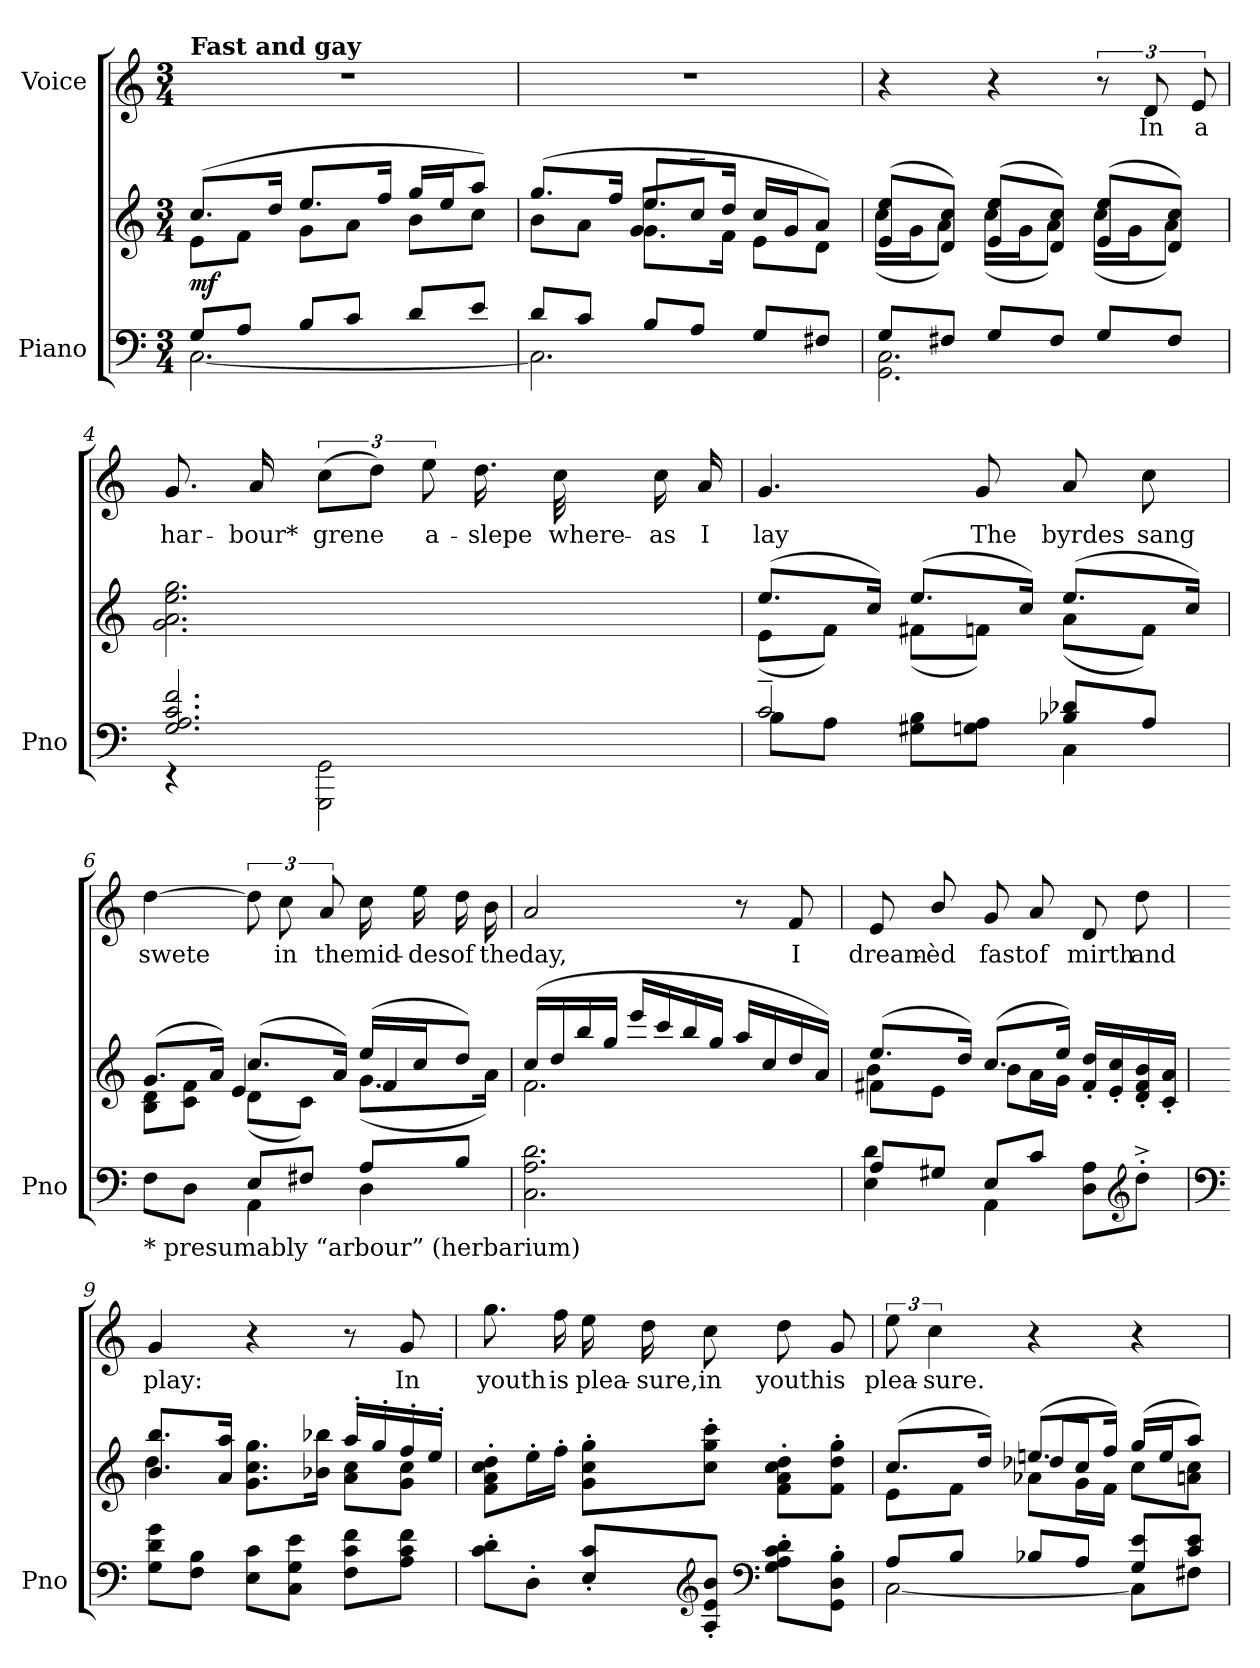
**kern	**kern	**dynam	**kern	**text
*part2	*part2	*part2	*part1	*part1
*staff3	*staff2	*staff2/3	*staff1	*staff1
*I"Piano	*	*	*I"Voice	*
*I'Pno	*	*	*	*
*clefF4	*clefG2	*	*clefG2	*
*k[]	*k[]	*	*k[]	*
*M3/4	*M3/4	*	*M3/4	*
=1	=1	=1	=1	=1
*^	*^	*	*	*
!	!	!	!	!	!LO:TX:a:B:t=Fast and gay	!
!	!	!	!	!LO:DY:b	!	!
8G/L	[2.C\	(8.cc/L	8e\L	mf	2.r	.
8A/J	.	.	8f\J	.	.	.
.	.	16dd/Jk	.	.	.	.
8B/L	.	8.ee/L	8g\L	.	.	.
8c/J	.	.	8a\J	.	.	.
.	.	16ff/Jk	.	.	.	.
8d/L	.	16gg/LL	8b\L	.	.	.
.	.	16ee/J	.	.	.	.
8e/J	.	8aa/J)	8cc\J	.	.	.
=2	=2	=2	=2	=2	=2	=2
*	*	*	*^	*	*	*
8d/L	2.C\]	(8.gg/L	8b\L	4ryy	.	2.r	.
8c/J	.	.	8a\J	.	.	.	.
.	.	16ff/Jk	.	.	.	.	.
8B/L	.	8.ee/L	8.g\L	8g/L	.	.	.
8A/J	.	.	.	8cc~/J	.	.	.
.	.	16dd/Jk	16f\Jk	.	.	.	.
8G/L	.	16cc/LL	8e\L	4ryy	.	.	.
.	.	16g/J	.	.	.	.	.
8F#X/J	.	8a/J)	8d\J	.	.	.	.
*	*	*	*v	*v	*	*	*
=3	=3	=3	=3	=3	=3	=3
8G/L	2.GG\ 2.C\	(8e/ 8ee/L	(16cc\LL	.	4r	.
.	.	.	16g\J	.	.	.
8F#X/J	.	8d/ 8cc/J)	8a\J)	.	.	.
8G/L	.	(8e/ 8ee/L	(16cc\LL	.	4r	.
.	.	.	16g\J	.	.	.
8F#/J	.	8d/ 8cc/J)	8a\J)	.	.	.
8G/L	.	(8e/ 8ee/L	(16cc\LL	.	12r	.
.	.	.	16g\J	.	.	.
!	!	!	!	!	!	!LO:LY:b
.	.	.	.	.	12d/	In
8F#/J	.	8d/ 8cc/J)	8a\J)	.	.	.
!	!	!	!	!	!	!LO:LY:b
.	.	.	.	.	12e/	a
*	*	*v	*v	*	*	*
!!LO:LB:g=z
=4	=4	=4	=4	=4	=4
!	!	!	!	!	!LO:LY:b
2.G/ 2.A/ 2.c/ 2.f/	4r	2.g\ 2.a\ 2.ee\ 2.gg\	.	8.g/	har-
!	!	!	!	!	!LO:LY:b
.	.	.	.	16a/	-bour*
!	!	!	!	!	!LO:LY:b
.	2GGG\ 2GG\	.	.	(12cc\L	grene
.	.	.	.	12dd\J)	.
!	!	!	!	!	!LO:LY:b
.	.	.	.	12ee\	a-
!	!	!	!	!	!LO:LY:b
.	.	.	.	16.dd\	-slepe
!	!	!	!	!	!LO:LY:b
.	.	.	.	32cc\	where-
!	!	!	!	!	!LO:LY:b
.	.	.	.	16cc\	-as
!	!	!	!	!	!LO:LY:b
.	.	.	.	16a/	I
=5	=5	=5	=5	=5	=5
*	*	*^	*	*	*
!	!	!	!	!	!	!LO:LY:b
2c~/	8B\L	(8.ee/L	(8e\L	.	4.g/	lay
.	8A\J	.	8f\J)	.	.	.
.	.	16cc/Jk)	.	.	.	.
.	8G#X\ 8B\L	(8.ee/L	(8f#X\L	.	.	.
!	!	!	!	!	!	!LO:LY:b
.	8Gn\ 8A\J	.	8fn\J)	.	8g/	The
.	.	16cc/Jk)	.	.	.	.
!	!	!	!	!	!	!LO:LY:b
8B-X/ 8d-X/L	4C\	(8.ee/L	(8a\L	.	8a/	byrdes
!	!	!	!	!	!	!LO:LY:b
8A/J	.	.	8f\J)	.	8cc\	sang
.	.	16cc/Jk)	.	.	.	.
!!LO:LB:g=z
=6	=6	=6	=6	=6	=6	=6
*	*	*	*^	*	*	*
!LO:TX:b:t=* presumably “arbour” (herbarium)	!	!	!	!	!	!	!
!	!	!	!	!	!	!	!LO:LY:b
8F\L	4ryy	(8.g/L	8B\ 8d\L	4ryy	.	[4dd\	swete
8D\J	.	.	8c\ 8f\J	.	.	.	.
.	.	16a/Jk)	.	.	.	.	.
8E/L	4AA\	(8.cc/L	(8d\L	4e/	.	12dd\]	.
!	!	!	!	!	!	!	!LO:LY:b
.	.	.	.	.	.	12cc\	in
8F#X/J	.	.	8c\J)	.	.	.	.
!	!	!	!	!	!	!	!LO:LY:b
.	.	.	.	.	.	12a/	the
.	.	16a/Jk)	.	.	.	.	.
!	!	!	!	!	!	!	!LO:LY:b
8A/L	4D\	(16ee/LL	(8.g\L	4f/	.	16cc\	mid-
!	!	!	!	!	!	!	!LO:LY:b
.	.	16cc/J	.	.	.	16ee\	-des
!	!	!	!	!	!	!	!LO:LY:b
8B/J	.	8dd/J)	.	.	.	16dd\	of
!	!	!	!	!	!	!	!LO:LY:b
.	.	.	16a\Jk)	.	.	16b\	the
*v	*v	*	*	*	*	*	*
*	*	*v	*v	*	*	*
=7	=7	=7	=7	=7	=7
!	!	!	!	!	!LO:LY:b
2.C\ 2.A\ 2.d\	(16cc/LL	2.f\	.	2a/	day,
.	16dd/	.	.	.	.
.	16bb/	.	.	.	.
.	16gg/JJ	.	.	.	.
.	16eee/LL	.	.	.	.
.	16ccc/	.	.	.	.
.	16bb/	.	.	.	.
.	16gg/JJ	.	.	.	.
.	16aa/LL	.	.	8r	.
.	16cc/	.	.	.	.
!	!	!	!	!	!LO:LY:b
.	16dd/	.	.	8f/	I
.	16a/JJ)	.	.	.	.
=8	=8	=8	=8	=8	=8
*^	*	*^	*	*	*
!	!	!	!	!	!	!	!LO:LY:b
8A/L	4E\ 4d\	(8.ee/L	8f#X\L	4b\	.	8e/	dream-
!	!	!	!	!	!	!	!LO:LY:b
8G#X/J	.	.	8e\J	.	.	8b/	-èd
.	.	16dd/Jk)	.	.	.	.	.
!	!	!	!	!	!	!	!LO:LY:b
8E/L	4AA\	(8.cc/L	8b\L	2ryy	.	8g/	fast
!	!	!	!	!	!	!	!LO:LY:b
8c/J	.	.	16a\L	.	.	8a/	of
.	.	16ee/Jk)	16g\JJ	.	.	.	.
!	!	!	!	!	!	!	!LO:LY:b
8D\ 8A\L	4ryy	16f#/' 16dd/'LL	4ryy	.	.	8d/	mirth
.	.	16e/' 16cc/'	.	.	.	.	.
*clefG2	*	*	*	*	*	*	*
!	!	!	!	!	!	!	!LO:LY:b
8dd'^\J	.	16d/' 16f#/' 16b/'	.	.	.	8dd\	and
.	.	16c/' 16a/'JJ	.	.	.	.	.
*v	*v	*	*	*	*	*	*
*	*v	*v	*v	*	*	*
!!LO:PB:g=z
=9	=9	=9	=9	=9
*clefF4	*	*	*	*
*	*^	*	*	*
!	!	!	!	!	!LO:LY:b
8G\ 8d\ 8g\L	8.b/ 8.bb/L	4dd\	.	4g/	play:
8F\ 8B\J	.	.	.	.	.
.	16a/ 16aa/Jk	.	.	.	.
8E\ 8c\L	8.g\ 8.cc\ 8.gg\L	4ryy	.	4r	.
8C\ 8G\ 8e\J	.	.	.	.	.
.	16b-X\ 16bb-X\Jk	.	.	.	.
8F\ 8c\ 8f\L	16aa'/LL	8a\ 8cc\L	.	8r	.
.	16gg'/	.	.	.	.
!	!	!	!	!	!LO:LY:b
8A\ 8c\ 8f\J	16ff'/	8g\ 8cc\J	.	8g/	In
.	16ee'/JJ	.	.	.	.
*	*v	*v	*	*	*
=10	=10	=10	=10	=10
!	!	!	!	!LO:LY:b
8c\' 8d\'L	8f\' 8a\' 8cc\' 8dd\'L	.	8.gg\	youth
8D'\J	16ee'\L	.	.	.
!	!	!	!	!LO:LY:b
.	16ff'\JJ	.	16ff\	is
!	!	!	!	!LO:LY:b
8E/' 8c/'L	8g\' 8cc\' 8gg\'L	.	16ee\	plea-
!	!	!	!	!LO:LY:b
.	.	.	16dd\	-sure,
*clefG2	*	*	*	*
!	!	!	!	!LO:LY:b
8A/' 8e/' 8b/'J	8cc\' 8gg\' 8ccc\'J	.	8cc\	in
*clefF4	*	*	*	*
!	!	!	!	!LO:LY:b
8G\' 8A\' 8c\' 8d\'L	8f\' 8a\' 8cc\' 8dd\'L	.	8dd\	youth
!	!	!	!	!LO:LY:b
8GG\' 8D\' 8B\'J	8f\' 8dd\' 8gg\'J	.	8g/	is
=11	=11	=11	=11	=11
*^	*^	*	*	*
*	*	*	*^	*	*	*
!	!	!	!	!	!	!	!LO:LY:b
8A/L	[2C\	(8.cc/L	8e\L	4ryy	.	12ee\	plea-
!	!	!	!	!	!	!	!LO:LY:b
.	.	.	.	.	.	6cc\	-sure.
8B/J	.	.	8f\J	.	.	.	.
.	.	16dd/Jk)	.	.	.	.	.
8B-X/L	.	(8.een/L	8a-X\L	8dd-X/L	.	4r	.
8A/J	.	.	16g\L	8cc/J	.	.	.
.	.	16ff/Jk)	16f\JJ	.	.	.	.
8G/ 8e/L	8C\L]	(16gg/LL	8cc\L	4ryy	.	4r	.
.	.	16ee/J	.	.	.	.	.
8c/ 8e/J	8F#X\J	8aa/J)	8an\ 8cc\J	.	.	.	.
*v	*v	*	*	*	*	*	*
*	*v	*v	*v	*	*	*
=	=	=	=	=
*-	*-	*-	*-	*-
